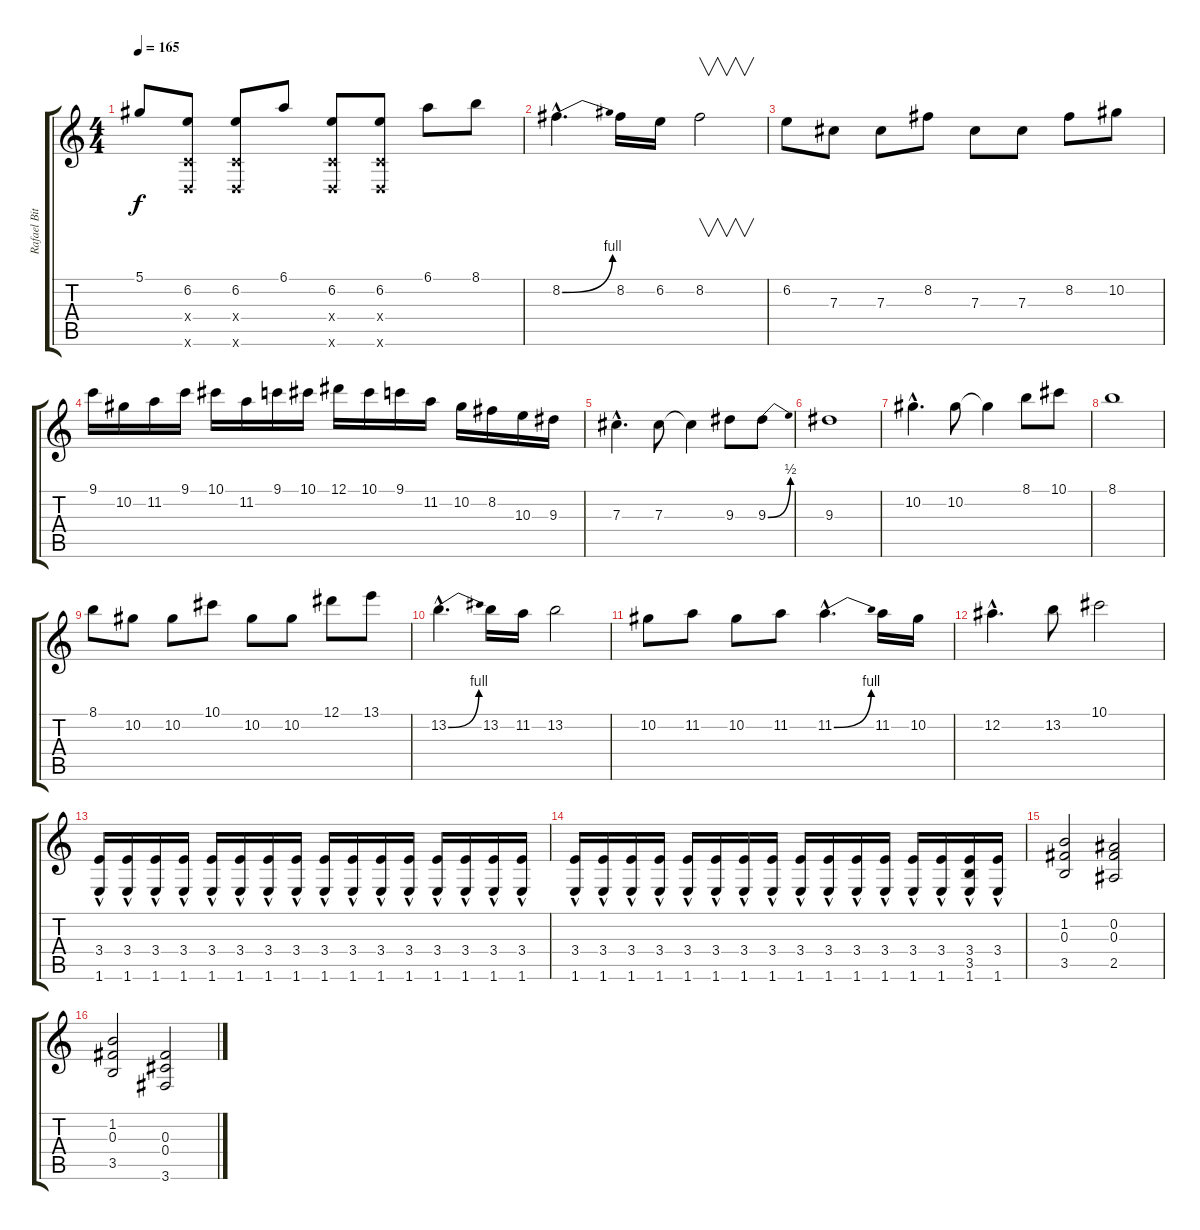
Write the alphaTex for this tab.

\track ("Rafael Bittencourt" "Rafael Bit") {instrument distortionguitar}
\staff {score tabs}
\tuning (Eb4 Bb3 Gb3 Db3 Ab2 Eb2) {hide}
\ts (4 4)
\tempo 165
\clef g2
\ks c
5.1.8{dy f} (6.2 -1.4{x} -1.6{x}).8 (6.2 -1.4{x} -1.6{x}).8 6.1.8 (6.2 -1.4{x} -1.6{x}).8 (6.2 -1.4{x} -1.6{x}).8 6.1.8 8.1.8 |
8.2{be (bend 0 0 60 4) hac}.4{d} 8.2.16 6.2.16 8.2.2{v} |
6.2.8 7.3.8 7.3.8 8.2.8 7.3.8 7.3.8 8.2.8 10.2.8 |
9.1.16 10.2.16 11.2.16 9.1.16 10.1.16 11.2.16 9.1.16 10.1.16 12.1.16 10.1.16 9.1.16 11.2.16 10.2.16 8.2.16 10.3.16 9.3.16 |
7.3{hac}.4{d} 7.3.8 7.3{t}.4 9.3.8 9.3{be (bend 0 0 60 2)}.8 |
9.3.1 |
10.2{hac}.4{d} 10.2.8 10.2{t}.4 8.1.8 10.1.8 |
8.1.1 |
8.1.8 10.2.8 10.2.8 10.1.8 10.2.8 10.2.8 12.1.8 13.1.8 |
13.2{be (bend 0 0 60 4) hac}.4{d} 13.2.16 11.2.16 13.2.2 |
10.2.8 11.2.8 10.2.8 11.2.8 11.2{be (bend 0 0 60 4) hac}.4{d} 11.2.16 10.2.16 |
12.2{hac}.4{d} 13.2.8 10.1.2 |
(3.4{hac} 1.6{hac}).16 (3.4{hac} 1.6{hac}).16 (3.4{hac} 1.6{hac}).16 (3.4{hac} 1.6{hac}).16 (3.4{hac} 1.6{hac}).16 (3.4{hac} 1.6{hac}).16 (3.4{hac} 1.6{hac}).16 (3.4{hac} 1.6{hac}).16 (3.4{hac} 1.6{hac}).16 (3.4{hac} 1.6{hac}).16 (3.4{hac} 1.6{hac}).16 (3.4{hac} 1.6{hac}).16 (3.4{hac} 1.6{hac}).16 (3.4{hac} 1.6{hac}).16 (3.4{hac} 1.6{hac}).16 (3.4{hac} 1.6{hac}).16 |
(3.4{hac} 1.6{hac}).16 (3.4{hac} 1.6{hac}).16 (3.4{hac} 1.6{hac}).16 (3.4{hac} 1.6{hac}).16 (3.4{hac} 1.6{hac}).16 (3.4{hac} 1.6{hac}).16 (3.4{hac} 1.6{hac}).16 (3.4{hac} 1.6{hac}).16 (3.4{hac} 1.6{hac}).16 (3.4{hac} 1.6{hac}).16 (3.4{hac} 1.6{hac}).16 (3.4{hac} 1.6{hac}).16 (3.4{hac} 1.6{hac}).16 (3.4{hac} 1.6{hac}).16 (3.4{hac} 3.5 1.6{hac}).16 (3.4{hac} 1.6{hac}).16 |
(1.2 0.3 3.5).2 (0.2 0.3 2.5).2 |
(1.2 0.3 3.5).2 (0.3 0.4 3.6).2
